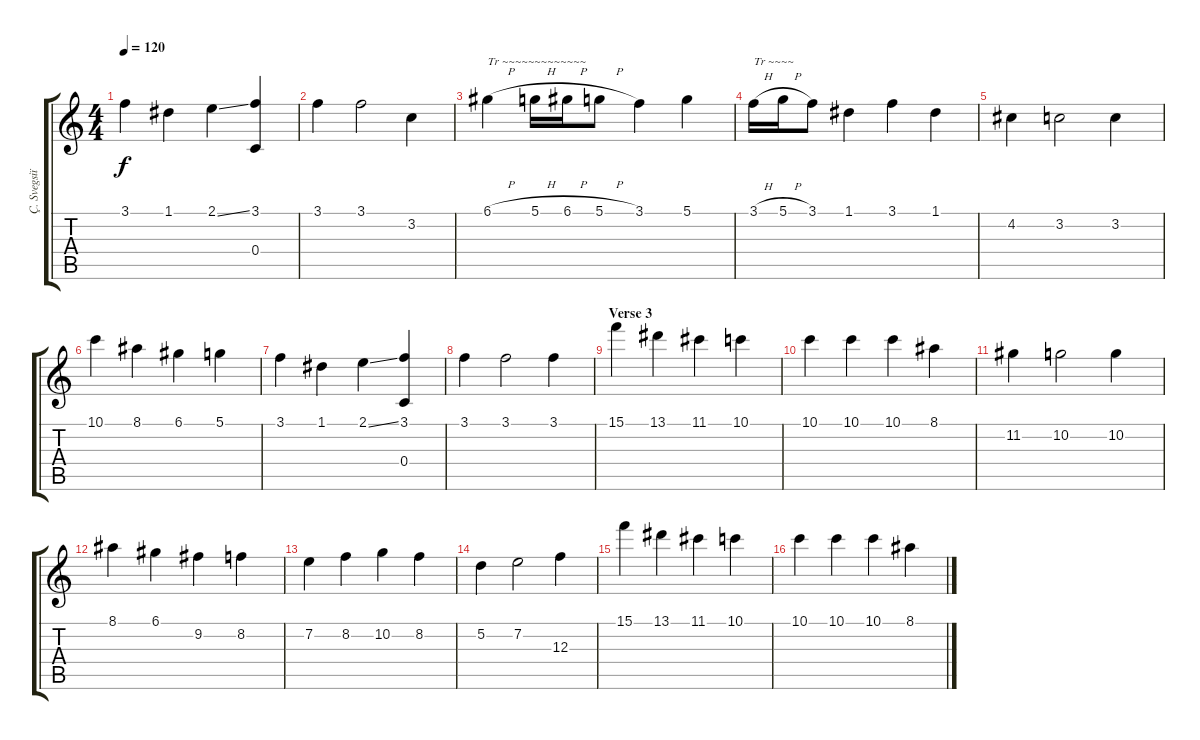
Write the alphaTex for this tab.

\track ("Ç. Svegsiï (Steel)" "Ç. Svegsiï") {instrument acousticguitarsteel}
\staff {score tabs}
\tuning (D4 A3 F3 C3 G2 D2) {hide}
\ts (4 4)
\tempo 120
\clef g2
\ks c
3.1.4{dy f} 1.1.4 2.1{ss}.4 (3.1 0.4).4 |
3.1.4 3.1.2 3.2.4 |
6.1{h}.4{txt "Tr ~~~~~~~~~~~~~"} 5.1{h}.16 6.1{h}.16 5.1{h}.8 3.1.4 5.1.4 |
3.1{h}.16{txt "Tr ~~~~"} 5.1{h}.16 3.1.8 1.1.4 3.1.4 1.1.4 |
4.2.4 3.2.2 3.2.4 |
10.1.4 8.1.4 6.1.4 5.1.4 |
3.1.4 1.1.4 2.1{ss}.4 (3.1 0.4).4 |
3.1.4 3.1.2 3.1.4 |
\section ("" "Verse 3")
15.1.4 13.1.4 11.1.4 10.1.4 |
10.1.4 10.1.4 10.1.4 8.1.4 |
11.2.4 10.2.2 10.2.4 |
8.1.4 6.1.4 9.2.4 8.2.4 |
7.2.4 8.2.4 10.2.4 8.2.4 |
5.2.4 7.2.2 12.3.4 |
15.1.4 13.1.4 11.1.4 10.1.4 |
10.1.4 10.1.4 10.1.4 8.1.4
